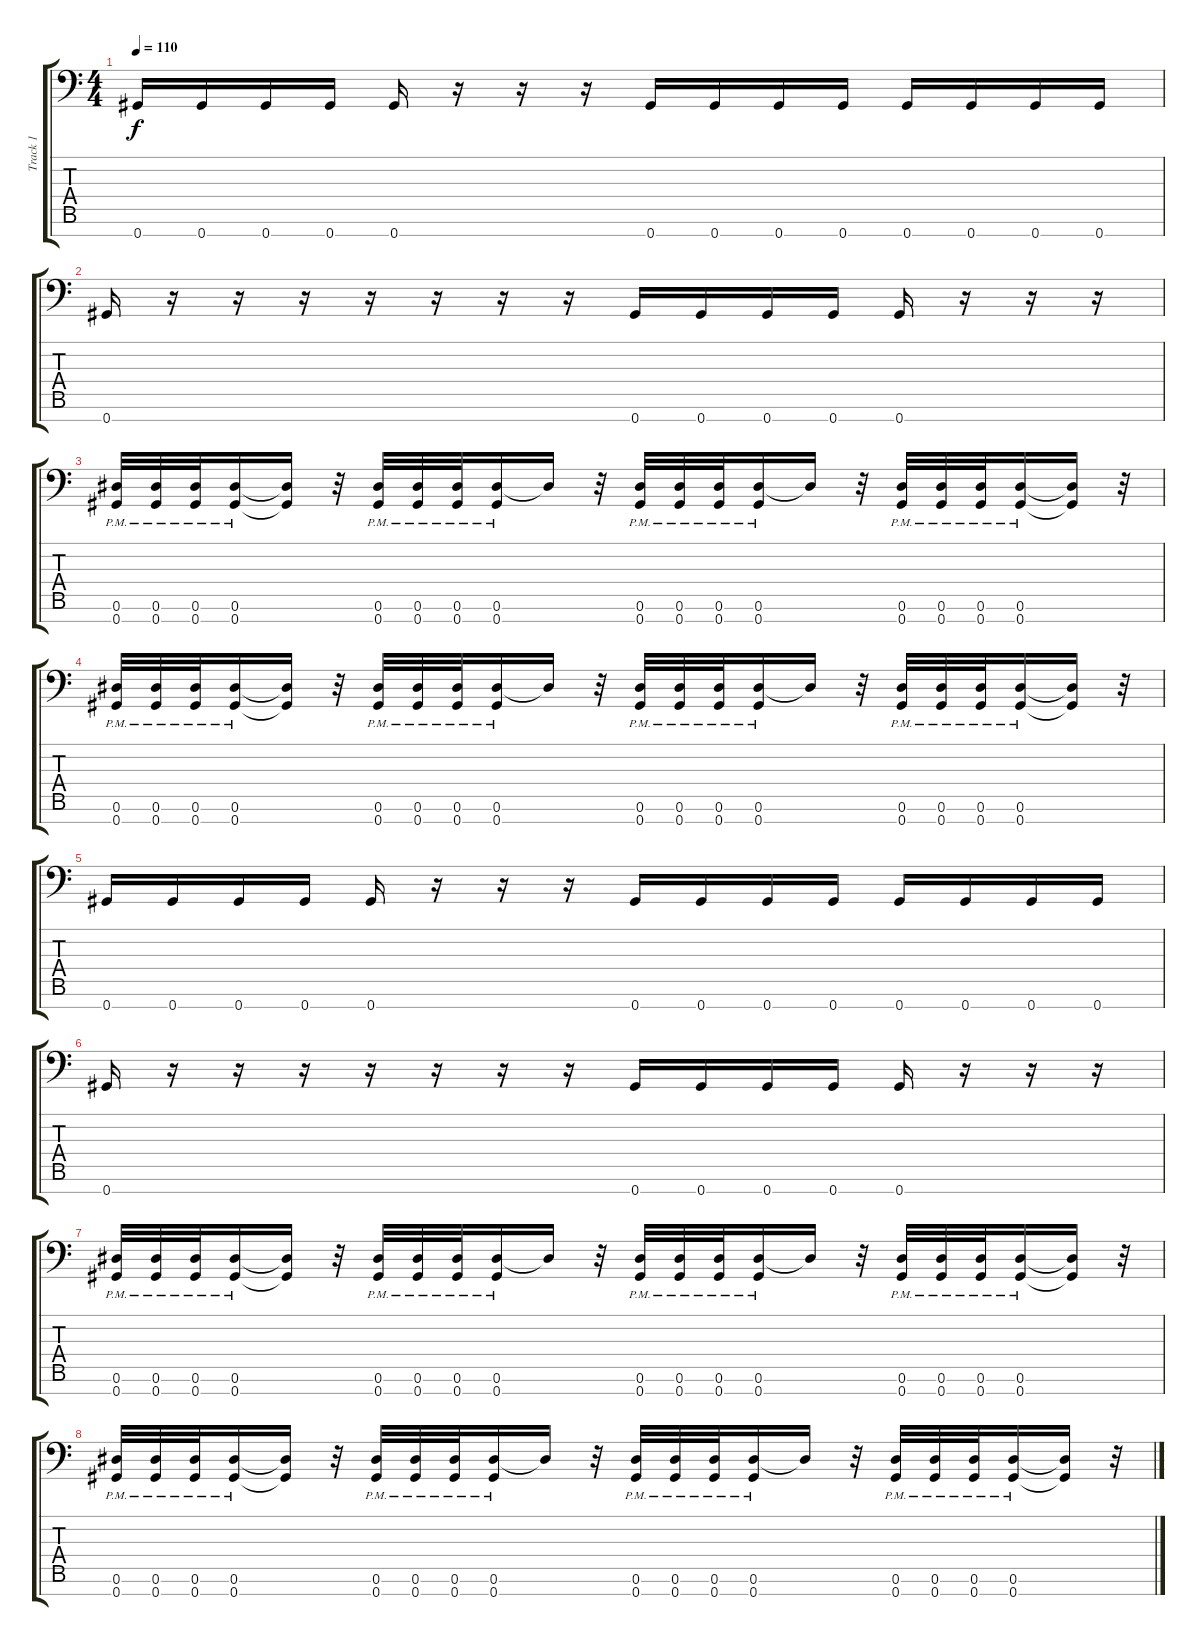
\track ("Track 1" "Track 1") {instrument distortionguitar}
\staff {score tabs}
\tuning (Eb4 Bb3 Gb3 Db3 Ab2 Eb2 Ab1) {hide}
\ts (4 4)
\tempo 110
\clef f4
\ks c
0.7.16{dy f} 0.7.16 0.7.16 0.7.16 0.7.16 r.16 r.16 r.16 0.7.16 0.7.16 0.7.16 0.7.16 0.7.16 0.7.16 0.7.16 0.7.16 |
0.7.16 r.16 r.16 r.16 r.16 r.16 r.16 r.16 0.7.16 0.7.16 0.7.16 0.7.16 0.7.16 r.16 r.16 r.16 |
(0.6{pm} 0.7{pm}).32 (0.6{pm} 0.7{pm}).32 (0.6{pm} 0.7{pm}).32 (0.6{pm} 0.7{pm}).16 (0.6{t} 0.7{t}).16 r.32 (0.6{pm} 0.7{pm}).32 (0.6{pm} 0.7{pm}).32 (0.6{pm} 0.7{pm}).32 (0.6{pm} 0.7{pm}).16 0.6{t}.16 r.32 (0.6{pm} 0.7{pm}).32 (0.6{pm} 0.7{pm}).32 (0.6{pm} 0.7{pm}).32 (0.6{pm} 0.7{pm}).16 0.6{t}.16 r.32 (0.6{pm} 0.7{pm}).32 (0.6{pm} 0.7{pm}).32 (0.6{pm} 0.7{pm}).32 (0.6{pm} 0.7{pm}).16 (0.6{t} 0.7{t}).16 r.32 |
(0.6{pm} 0.7{pm}).32 (0.6{pm} 0.7{pm}).32 (0.6{pm} 0.7{pm}).32 (0.6{pm} 0.7{pm}).16 (0.6{t} 0.7{t}).16 r.32 (0.6{pm} 0.7{pm}).32 (0.6{pm} 0.7{pm}).32 (0.6{pm} 0.7{pm}).32 (0.6{pm} 0.7{pm}).16 0.6{t}.16 r.32 (0.6{pm} 0.7{pm}).32 (0.6{pm} 0.7{pm}).32 (0.6{pm} 0.7{pm}).32 (0.6{pm} 0.7{pm}).16 0.6{t}.16 r.32 (0.6{pm} 0.7{pm}).32 (0.6{pm} 0.7{pm}).32 (0.6{pm} 0.7{pm}).32 (0.6{pm} 0.7{pm}).16 (0.6{t} 0.7{t}).16 r.32 |
0.7.16 0.7.16 0.7.16 0.7.16 0.7.16 r.16 r.16 r.16 0.7.16 0.7.16 0.7.16 0.7.16 0.7.16 0.7.16 0.7.16 0.7.16 |
0.7.16 r.16 r.16 r.16 r.16 r.16 r.16 r.16 0.7.16 0.7.16 0.7.16 0.7.16 0.7.16 r.16 r.16 r.16 |
(0.6{pm} 0.7{pm}).32 (0.6{pm} 0.7{pm}).32 (0.6{pm} 0.7{pm}).32 (0.6{pm} 0.7{pm}).16 (0.6{t} 0.7{t}).16 r.32 (0.6{pm} 0.7{pm}).32 (0.6{pm} 0.7{pm}).32 (0.6{pm} 0.7{pm}).32 (0.6{pm} 0.7{pm}).16 0.6{t}.16 r.32 (0.6{pm} 0.7{pm}).32 (0.6{pm} 0.7{pm}).32 (0.6{pm} 0.7{pm}).32 (0.6{pm} 0.7{pm}).16 0.6{t}.16 r.32 (0.6{pm} 0.7{pm}).32 (0.6{pm} 0.7{pm}).32 (0.6{pm} 0.7{pm}).32 (0.6{pm} 0.7{pm}).16 (0.6{t} 0.7{t}).16 r.32 |
(0.6{pm} 0.7{pm}).32 (0.6{pm} 0.7{pm}).32 (0.6{pm} 0.7{pm}).32 (0.6{pm} 0.7{pm}).16 (0.6{t} 0.7{t}).16 r.32 (0.6{pm} 0.7{pm}).32 (0.6{pm} 0.7{pm}).32 (0.6{pm} 0.7{pm}).32 (0.6{pm} 0.7{pm}).16 0.6{t}.16 r.32 (0.6{pm} 0.7{pm}).32 (0.6{pm} 0.7{pm}).32 (0.6{pm} 0.7{pm}).32 (0.6{pm} 0.7{pm}).16 0.6{t}.16 r.32 (0.6{pm} 0.7{pm}).32 (0.6{pm} 0.7{pm}).32 (0.6{pm} 0.7{pm}).32 (0.6{pm} 0.7{pm}).16 (0.6{t} 0.7{t}).16 r.32
